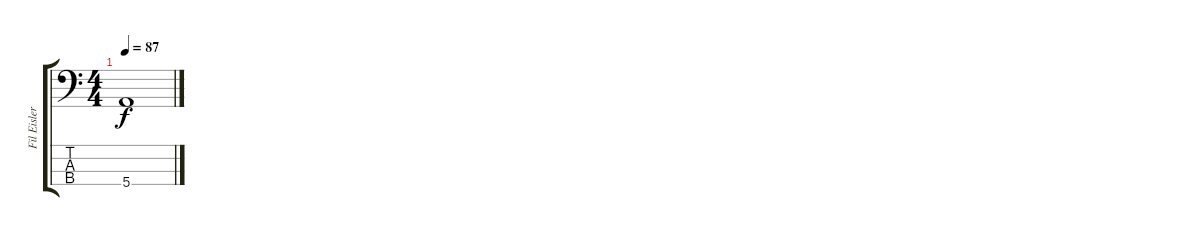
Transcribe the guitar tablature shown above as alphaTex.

\track ("Fil Eisler" "Fil Eisler") {instrument electricbasspick}
\staff {score tabs}
\tuning (G2 D2 A1 E1) {hide}
\ts (4 4)
\tempo 87
\clef f4
\ks c
5.4{t}.1{dy f}
